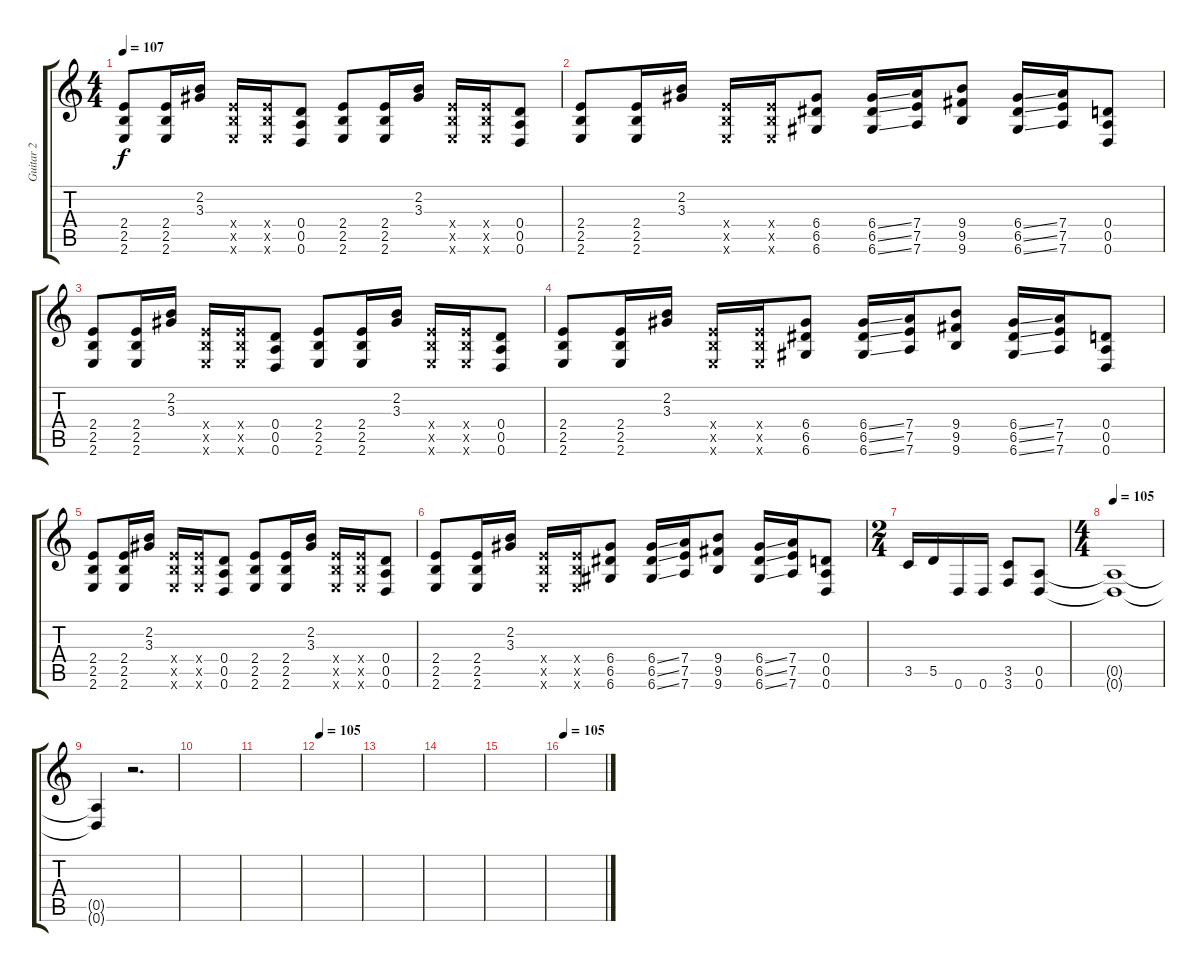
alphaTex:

\track ("Guitar 2" "Guitar 2") {instrument distortionguitar}
\staff {score tabs}
\tuning (E4 A3 F3 D3 A2 D2) {hide}
\ts (4 4)
\tempo 107
\clef g2
\ks c
(2.4 2.5 2.6).8{dy f} (2.4 2.5 2.6).16 (2.2 3.3).16 (2.4{x} 2.5{x} 2.6{x}).16 (2.4{x} 2.5{x} 2.6{x}).16 (0.4 0.5 0.6).8 (2.4 2.5 2.6).8 (2.4 2.5 2.6).16 (2.2 3.3).16 (2.4{x} 2.5{x} 2.6{x}).16 (2.4{x} 2.5{x} 2.6{x}).16 (0.4 0.5 0.6).8 |
(2.4 2.5 2.6).8 (2.4 2.5 2.6).16 (2.2 3.3).16 (2.4{x} 2.5{x} 2.6{x}).16 (2.4{x} 2.5{x} 2.6{x}).16 (6.4 6.5 6.6).8 (6.4{ss} 6.5{ss} 6.6{ss}).16 (7.4 7.5 7.6).16 (9.4 9.5 9.6).8 (6.4{ss} 6.5{ss} 6.6{ss}).16 (7.4 7.5 7.6).16 (0.4 0.5 0.6).8 |
(2.4 2.5 2.6).8 (2.4 2.5 2.6).16 (2.2 3.3).16 (2.4{x} 2.5{x} 2.6{x}).16 (2.4{x} 2.5{x} 2.6{x}).16 (0.4 0.5 0.6).8 (2.4 2.5 2.6).8 (2.4 2.5 2.6).16 (2.2 3.3).16 (2.4{x} 2.5{x} 2.6{x}).16 (2.4{x} 2.5{x} 2.6{x}).16 (0.4 0.5 0.6).8 |
(2.4 2.5 2.6).8 (2.4 2.5 2.6).16 (2.2 3.3).16 (2.4{x} 2.5{x} 2.6{x}).16 (2.4{x} 2.5{x} 2.6{x}).16 (6.4 6.5 6.6).8 (6.4{ss} 6.5{ss} 6.6{ss}).16 (7.4 7.5 7.6).16 (9.4 9.5 9.6).8 (6.4{ss} 6.5{ss} 6.6{ss}).16 (7.4 7.5 7.6).16 (0.4 0.5 0.6).8 |
(2.4 2.5 2.6).8 (2.4 2.5 2.6).16 (2.2 3.3).16 (2.4{x} 2.5{x} 2.6{x}).16 (2.4{x} 2.5{x} 2.6{x}).16 (0.4 0.5 0.6).8 (2.4 2.5 2.6).8 (2.4 2.5 2.6).16 (2.2 3.3).16 (2.4{x} 2.5{x} 2.6{x}).16 (2.4{x} 2.5{x} 2.6{x}).16 (0.4 0.5 0.6).8 |
(2.4 2.5 2.6).8 (2.4 2.5 2.6).16 (2.2 3.3).16 (2.4{x} 2.5{x} 2.6{x}).16 (2.4{x} 2.5{x} 2.6{x}).16 (6.4 6.5 6.6).8 (6.4{ss} 6.5{ss} 6.6{ss}).16 (7.4 7.5 7.6).16 (9.4 9.5 9.6).8 (6.4{ss} 6.5{ss} 6.6{ss}).16 (7.4 7.5 7.6).16 (0.4 0.5 0.6).8 |
\ts (2 4)
3.5.16 5.5.16 0.6.16 0.6.16 (3.5 3.6).8 (0.5 0.6).8 |
\ts (4 4)
\tempo 105
(0.5{t} 0.6{t}).1 |
(0.5{t} 0.6{t}).4 r.2{d} |
|
|
\tempo 105
|
|
|
|
\tempo 105
